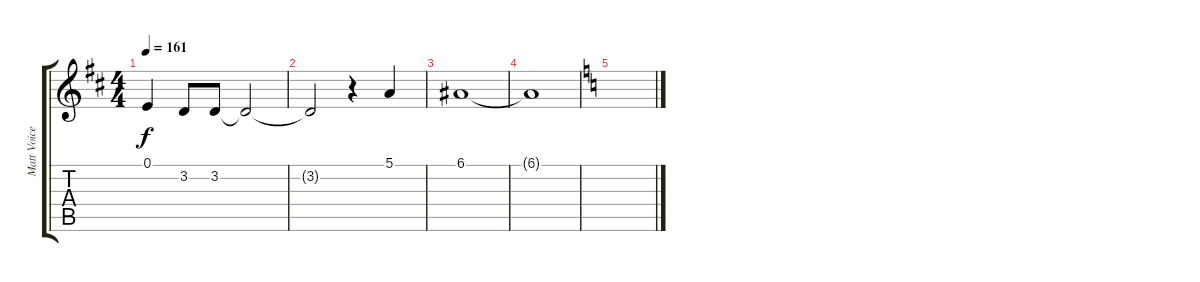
\track ("Matt Voice" "Matt Voice") {instrument lead2sawtooth}
\staff {score tabs}
\tuning (E4 B3 G3 D3 A2 E2) {hide}
\ts (4 4)
\tempo 161
\clef g2
\ks d
0.1{t}.4{dy f} 3.2.8 3.2.8 3.2{t}.2 |
3.2{t}.2 r.4 5.1.4 |
6.1.1 |
6.1{t}.1 |
\ks c
